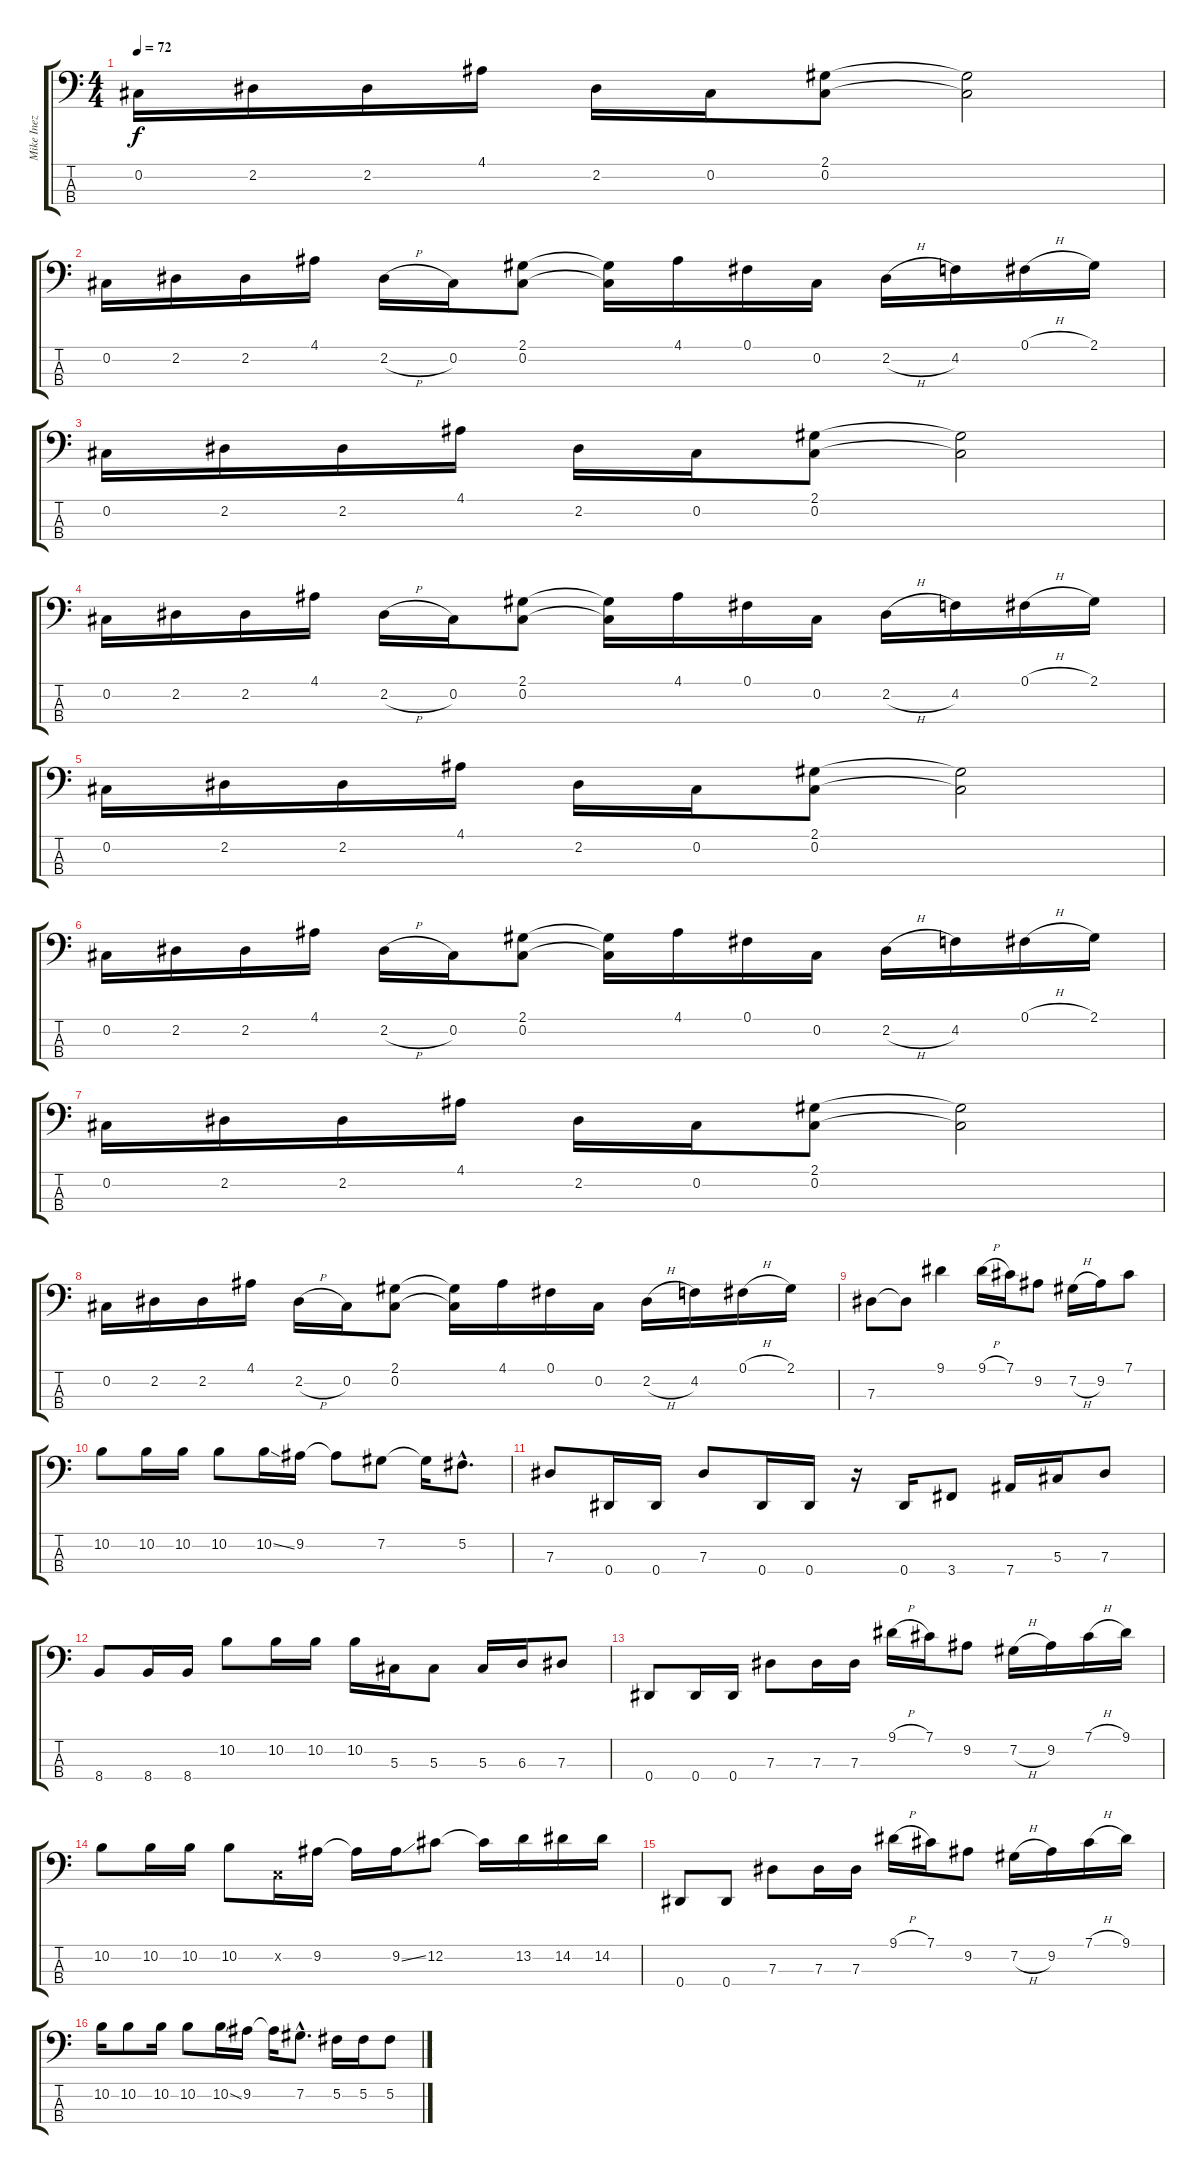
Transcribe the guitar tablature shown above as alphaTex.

\track ("Mike Inez - Bass" "Mike Inez ") {instrument slapbass2}
\staff {score tabs}
\tuning (Gb2 Db2 Ab1 Eb1) {hide}
\ts (4 4)
\tempo 72
\clef f4
\ks c
0.2.16{dy f} 2.2.16 2.2.16 4.1.16 2.2.16 0.2.16 (2.1 0.2).8 (2.1{t} 0.2{t}).2 |
0.2.16 2.2.16 2.2.16 4.1.16 2.2{h}.16 0.2.16 (2.1 0.2).8 (2.1{t} 0.2{t}).16 4.1.16 0.1.16 0.2.16 2.2{h}.16 4.2.16 0.1{h}.16 2.1.16 |
0.2.16 2.2.16 2.2.16 4.1.16 2.2.16 0.2.16 (2.1 0.2).8 (2.1{t} 0.2{t}).2 |
0.2.16 2.2.16 2.2.16 4.1.16 2.2{h}.16 0.2.16 (2.1 0.2).8 (2.1{t} 0.2{t}).16 4.1.16 0.1.16 0.2.16 2.2{h}.16 4.2.16 0.1{h}.16 2.1.16 |
0.2.16 2.2.16 2.2.16 4.1.16 2.2.16 0.2.16 (2.1 0.2).8 (2.1{t} 0.2{t}).2 |
0.2.16 2.2.16 2.2.16 4.1.16 2.2{h}.16 0.2.16 (2.1 0.2).8 (2.1{t} 0.2{t}).16 4.1.16 0.1.16 0.2.16 2.2{h}.16 4.2.16 0.1{h}.16 2.1.16 |
0.2.16 2.2.16 2.2.16 4.1.16 2.2.16 0.2.16 (2.1 0.2).8 (2.1{t} 0.2{t}).2 |
0.2.16 2.2.16 2.2.16 4.1.16 2.2{h}.16 0.2.16 (2.1 0.2).8 (2.1{t} 0.2{t}).16 4.1.16 0.1.16 0.2.16 2.2{h}.16 4.2.16 0.1{h}.16 2.1.16 |
7.3.8 7.3{t}.8 9.1.4 9.1{h}.16 7.1.16 9.2.8 7.2{h}.16 9.2.16 7.1.8 |
10.2.8 10.2.16 10.2.16 10.2.8 10.2{ss}.16 9.2.16 9.2{t}.8 7.2.8 7.2{t}.16 5.2{hac}.8{d} |
7.3.8 0.4.16 0.4.16 7.3.8 0.4.16 0.4.16 r.16 0.4.16 3.4.8 7.4.16 5.3.16 7.3.8 |
8.4.8 8.4.16 8.4.16 10.2.8 10.2.16 10.2.16 10.2.16 5.3.16 5.3.8 5.3.16 6.3.16 7.3.8 |
0.4.8 0.4.16 0.4.16 7.3.8 7.3.16 7.3.16 9.1{h}.16 7.1.16 9.2.8 7.2{h}.16 9.2.16 7.1{h}.16 9.1.16 |
10.2.8 10.2.16 10.2.16 10.2.8 -1.2{x}.16 9.2.16 9.2{t}.16 9.2{ss}.16 12.2.8 12.2{t}.16 13.2.16 14.2.16 14.2.16 |
0.4.8 0.4.8 7.3.8 7.3.16 7.3.16 9.1{h}.16 7.1.16 9.2.8 7.2{h}.16 9.2.16 7.1{h}.16 9.1.16 |
10.2.16 10.2.8 10.2.16 10.2.8 10.2{ss}.16 9.2.16 9.2{t}.16 7.2{hac}.8{d} 5.2.16 5.2.16 5.2.8
